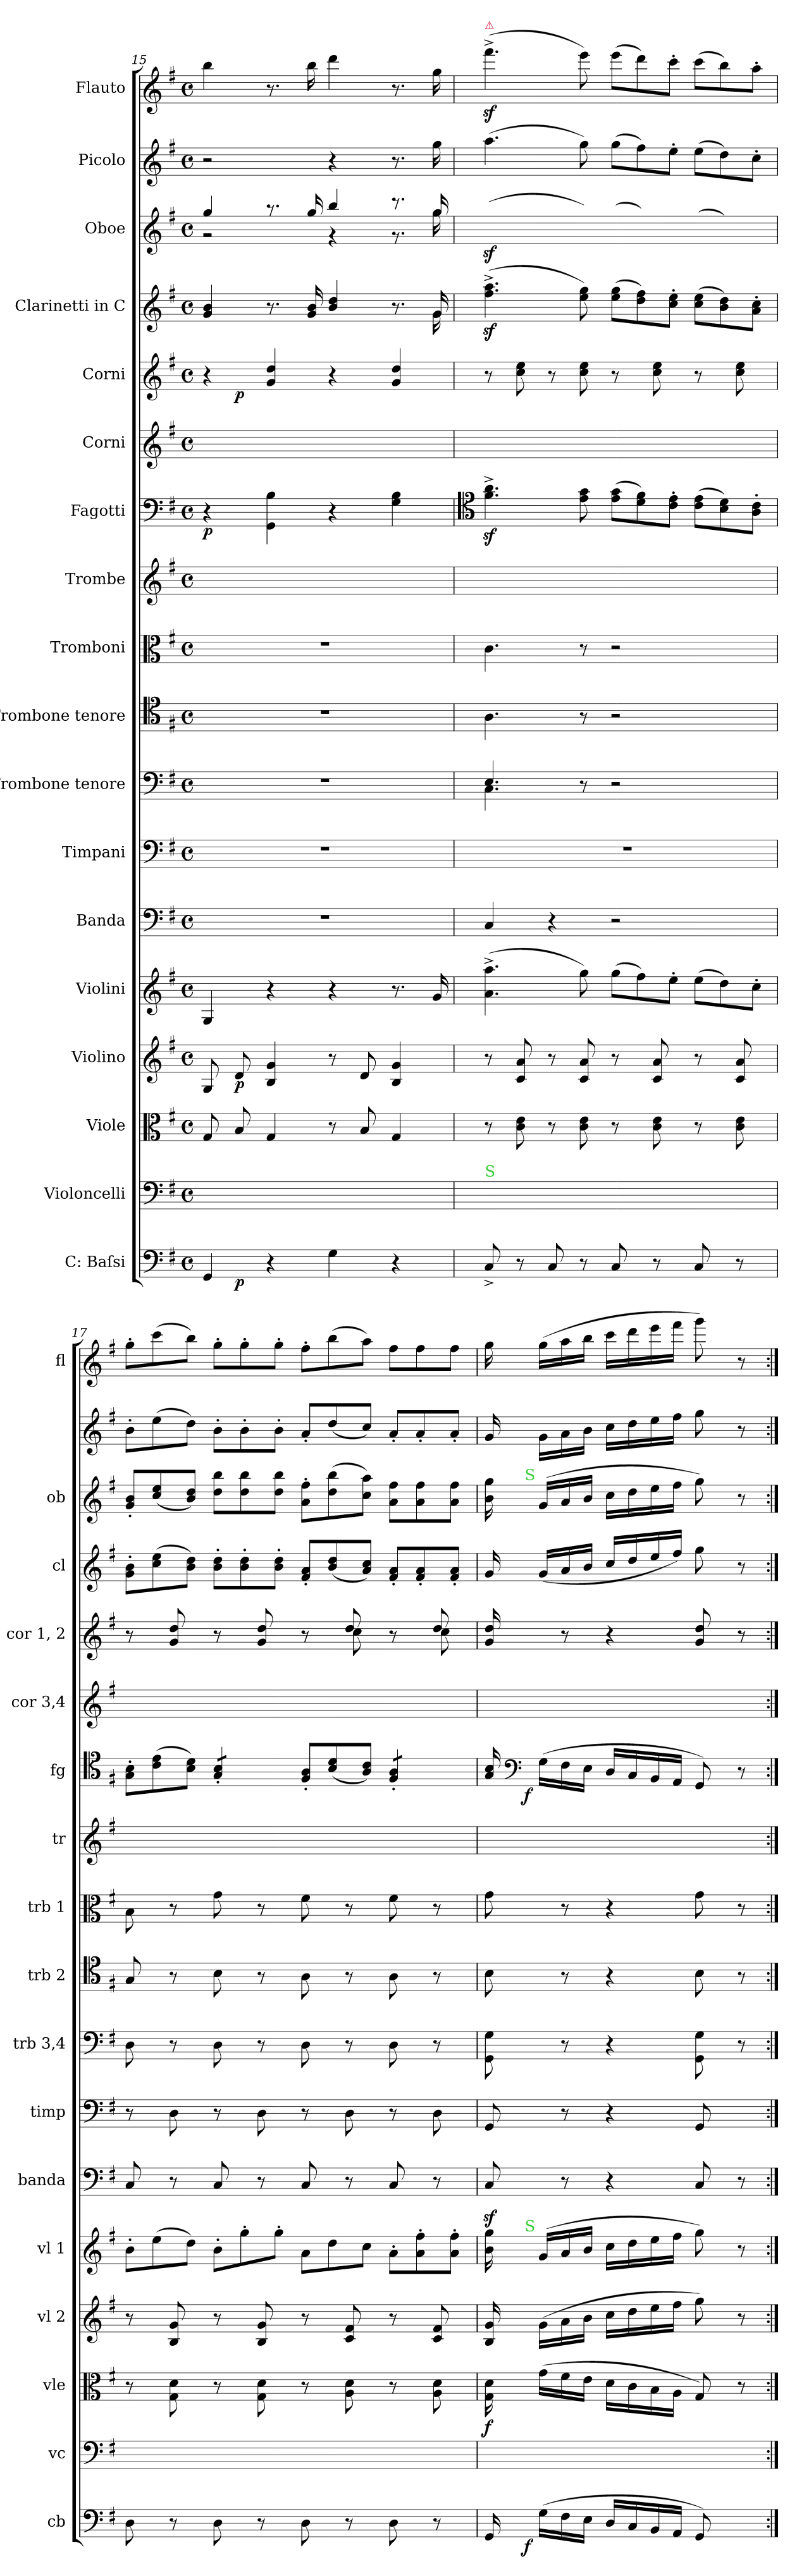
**kern	**dynam	**kern	**kern	**dynam	**kern	**dynam	**kern	**kern	**kern	**kern	**kern	**kern	**kern	**kern	**dynam	**kern	**kern	**dynam	**kern	**kern	**kern	**kern
*part18	*part18	*part17	*part16	*part16	*part15	*part15	*part14	*part13	*part12	*part11	*part10	*part9	*part8	*part7	*part7	*part6	*part5	*part5	*part4	*part3	*part2	*part1
*staff18	*staff18	*staff17	*staff16	*staff16	*staff15	*staff15	*staff14	*staff13	*staff12	*staff11	*staff10	*staff9	*staff8	*staff7	*staff7	*staff6	*staff5	*staff5	*staff4	*staff3	*staff2	*staff1
*I"C: Baſsi	*	*I"Violoncelli	*I"Viole	*	*I"Violino	*	*I"Violini	*I"Banda	*I"Timpani	*I"Trombone tenore	*I"Trombone tenore	*I"Tromboni	*I"Trombe	*I"Fagotti	*	*I"Corni	*I" Corni	*	*I"Clarinetti in C	*I"Oboe	*I"Picolo	*I"Flauto
*I'cb	*	*I'vc	*I'vle	*	*I'vl 2	*	*I'vl 1	*I'banda	*I'timp	*I'trb 3,4	*I'trb 2	*I'trb 1	*I'tr	*I'fg	*	*I'cor 3,4	*I'cor 1, 2	*	*I'cl	*I'ob	*	*I'fl
*clefF4	*	*clefF4	*clefC3	*	*clefG2	*	*clefG2	*clefF4	*clefF4	*clefF4	*clefC4	*clefC3	*clefG2	*clefF4	*	*clefG2	*clefG2	*	*clefG2	*clefG2	*clefG2	*clefG2
*k[f#]	*	*k[f#]	*k[f#]	*	*k[f#]	*	*k[f#]	*k[f#]	*k[f#]	*k[f#]	*k[f#]	*k[f#]	*k[f#]	*k[f#]	*	*k[f#]	*k[f#]	*	*k[f#]	*k[f#]	*k[f#]	*k[f#]
*M4/4	*	*M4/4	*M4/4	*	*M4/4	*	*M4/4	*M4/4	*M4/4	*M4/4	*M4/4	*M4/4	*M4/4	*M4/4	*	*M4/4	*M4/4	*	*M4/4	*M4/4	*M4/4	*M4/4
*met(c)	*	*met(c)	*met(c)	*	*met(c)	*	*met(c)	*met(c)	*met(c)	*met(c)	*met(c)	*met(c)	*met(c)	*met(c)	*	*met(c)	*met(c)	*	*met(c)	*met(c)	*met(c)	*met(c)
=15	=15	=15	=15	=15	=15	=15	=15	=15	=15	=15	=15	=15	=15	=15	=15	=15	=15	=15	=15	=15	=15	=15
*^	*	*	*	*	*	*	*	*	*	*	*	*	*	*	*	*	*^	*	*^	*^	*	*
4GG/	8ryy	.	4GG/yy	8G/	.	8G/	.	4G/	1r	1r	1r	1r	1r	1ryy	4r	p	1ryy	4r	8ryy	.	4g/ 4b/	2ryy	4gg/	2r	2r	4bb\
.	2..ryy	p	.	8B/	.	8d/	p	.	.	.	.	.	.	.	.	.	.	.	2..ryy	p	.	.	.	.	.	.
4r	.	.	4ryy	4G/	.	4B/ 4g/	.	4r	.	.	.	.	.	.	4GG\ 4B\	.	.	4g/ 4dd/	.	.	8.r	.	8.r	.	.	8.r
.	.	.	.	.	.	.	.	.	.	.	.	.	.	.	.	.	.	.	.	.	16g/ 16b/	.	16gg/	.	.	16bb\
4G\	.	.	4G\yy	8r	.	8r	.	4r	.	.	.	.	.	.	4r	.	.	4r	.	.	4b/ 4dd/	4ryy	4bb/	4r	4r	4ddd\
.	.	.	.	8B/	.	8d/	.	.	.	.	.	.	.	.	.	.	.	.	.	.	.	.	.	.	.	.
4r	.	.	4ryy	4G/	.	4B/ 4g/	.	8.r	.	.	.	.	.	.	4G\ 4B\	.	.	4g/ 4dd/	.	.	8.r	8.ryy	8.r	8.r	8.r	8.r
.	.	.	.	.	.	.	.	16g/	.	.	.	.	.	.	.	.	.	.	.	.	16g/	16g\	16gg/	16gg\	16gg\	16gg\
*	*	*	*	*	*	*	*	*	*	*	*	*	*	*	*	*	*	*v	*v	*	*	*	*v	*v	*	*
*v	*v	*	*	*	*	*	*	*	*	*	*	*	*	*	*	*	*	*	*	*v	*v	*	*	*
=16	=16	=16	=16	=16	=16	=16	=16	=16	=16	=16	=16	=16	=16	=16	=16	=16	=16	=16	=16	=16	=16	=16
*	*	*	*	*	*	*	*	*	*	*	*	*	*	*clefC4	*	*	*	*	*	*	*	*
*^	*	*	*	*	*	*	*	*	*	*^	*	*	*	*	*	*	*^	*	*^	*^	*	*
!	!	!	!	!	!	!	!	!	!	!	!	!	!	!	!	!	!	!	!	!	!	!	!	!	!	!	!LO:TX:a:color=crimson:t=⚠
!	!	!	!	!	!	!	!	!	!	!	!	!	!	!	!	!	!	!	!	!	!	!	!	!LO:TX:a:t=Col Clarinetti	!	!	!
!	!	!	!	!	!	!	!	!	!	!	!	!	!	!	!	!	!	!	!	!	!	!	!	!LO:TX:a:color=limegreen:t=S	!	!	!
!	!	!	!	!	!	!	!	!	!	!	!	!	!	!	!	!	!	!	!	!	!	!	!	!LO:TX:a:color=crimson:t=⚠	!	!	!
!	!	!	!	!	!	!	!	!	!	!	!	!	!	!	!	!	!	!	!	!	!	!LO:TX:a:color=crimson:t=⚠	!	!	!	!	!
!	!	!	!LO:TX:a:color=limegreen:t=S	!	!	!	!	!	!	!	!	!	!	!	!	!	!	!	!	!	!	!	!	!	!	!	!
*	*	*	*	*	*	*	*	*	*	*	*	*	*	*	*	*	*	*	*v	*v	*	*	*	*v	*v	*	*
*v	*v	*	*	*	*	*	*	*	*	*	*	*	*	*	*	*	*	*	*	*	*v	*v	*	*	*
8C^/	.	8C^/yy	8r	.	8r	.	(4.a^<\ 4.aa^<\	4C/	1r	4.E/	4.C\	4.A\	4.c\	1ryy	4.f#z^\ 4.az^\	.	1ryy	8r	.	(4.ff#z^<\ 4.aaz^<\	(4.ff#yyz^<\ 4.aayyz^<\	(4.aa\	(4.fff#z^<\
8r	.	8ryy	8c\ 8e\	.	8c/ 8a/	.	.	.	.	.	.	.	.	.	.	.	.	8cc\ 8ee\	.	.	.	.	.
8C/	.	8C/yy	8r	.	8r	.	.	4r	.	.	.	.	.	.	.	.	.	8r	.	.	.	.	.
8r	.	8ryy	8c\ 8e\	.	8c/ 8a/	.	8gg\)	.	.	8r	8ryy	8r	8r	.	8e\ 8g\	.	.	8cc\ 8ee\	.	8ee\ 8gg\)	8eeyy\ 8ggyy\)	8gg\)	8eee\)
*	*	*	*	*	*	*	*Xtuplet	*	*	*	*	*	*	*	*Xtuplet	*	*	*	*	*Xtuplet	*Xtuplet	*Xtuplet	*Xtuplet
8C/	.	8C/yy	8r	.	8r	.	(12gg\L	2r	.	2r	2ryy	2r	2r	.	(12e\ 12g\L	.	.	8r	.	(12ee\ 12gg\L	(12eeyy\ 12ggyy\L	(12gg\L	(12eee\L
.	.	.	.	.	.	.	12ff#\)	.	.	.	.	.	.	.	12d\ 12f#\)	.	.	.	.	12dd\ 12ff#\)	12ddyy\ 12ff#yy\)	12ff#\)	12ddd\)
8r	.	8ryy	8c\ 8e\	.	8c/ 8a/	.	.	.	.	.	.	.	.	.	.	.	.	8cc\ 8ee\	.	.	.	.	.
.	.	.	.	.	.	.	12ee'\J	.	.	.	.	.	.	.	12c'\ 12e'\J	.	.	.	.	12cc'\ 12ee'\J	12ccyy'\ 12eeyy'\J	12ee'\J	12ccc'\J
8C/	.	8C/yy	8r	.	8r	.	(12ee\L	.	.	.	.	.	.	.	(12c\ 12e\L	.	.	8r	.	(12cc\ 12ee\L	(12ccyy\ 12eeyy\L	(12ee\L	(12ccc\L
.	.	.	.	.	.	.	12dd\)	.	.	.	.	.	.	.	12B\ 12d\)	.	.	.	.	12b\ 12dd\)	12byy\ 12ddyy\)	12dd\)	12bb\)
8r	.	8ryy	8c\ 8e\	.	8c/ 8a/	.	.	.	.	.	.	.	.	.	.	.	.	8cc\ 8ee\	.	.	.	.	.
.	.	.	.	.	.	.	12cc'\J	.	.	.	.	.	.	.	12A'\ 12c'\J	.	.	.	.	12a'\ 12cc'\J	12ayy'\ 12ccyy'\J	12cc'\J	12aa'\J
*	*	*	*	*	*	*	*	*	*	*v	*v	*	*	*	*	*	*	*	*	*	*	*	*
=17	=17	=17	=17	=17	=17	=17	=17	=17	=17	=17	=17	=17	=17	=17	=17	=17	=17	=17	=17	=17	=17	=17
*	*	*	*	*	*	*	*	*	*	*	*	*	*	*	*	*	*^	*	*	*	*	*
8D\	.	8D\yy	8r	.	8r	.	12b'\L	8C/	8r	8D\	8G/	8B\	1ryy	12G'\ 12B'\L	.	1ryy	8r	2ryy	.	12g'\ 12b'\L	12g'/ 12b'/L	12b'\L	12gg'\L
.	.	.	.	.	.	.	(12ee\	.	.	.	.	.	.	(12c\ 12e\	.	.	.	.	.	(12cc\ 12ee\	(12cc/ 12ee/	(12ee\	(12ccc\
8r	.	8ryy	8G\ 8d\	.	8B/ 8g/	.	.	8r	8D\	8r	8r	8r	.	.	.	.	8g/ 8dd/	.	.	.	.	.	.
.	.	.	.	.	.	.	12dd\J)	.	.	.	.	.	.	12B\ 12d\J)	.	.	.	.	.	12b\ 12dd\J)	12b/ 12dd/J)	12dd\J)	12bb\J)
*	*	*	*	*	*	*	*	*	*	*	*	*	*	*tremolo	*	*	*	*	*	*	*	*	*
8D\	.	8D\yy	8r	.	8r	.	12b'\L	8C/	8r	8D\	8B\	8g\	.	8G'/ 8B'/L	.	.	8r	.	.	12b'\ 12dd'\L	12dd\ 12bb\L	12b'\L	12gg'\L
.	.	.	.	.	.	.	12gg'\	.	.	.	.	.	.	.	.	.	.	.	.	12b'\ 12dd'\	12dd\ 12bb\	12b'\	12gg'\
8r	.	8ryy	8G\ 8d\	.	8B/ 8g/	.	.	8r	8D\	8r	8r	8r	.	8G'/ 8B'/J	.	.	8g/ 8dd/	.	.	.	.	.	.
*	*	*	*	*	*	*	*	*	*	*	*	*	*	*Xtremolo	*	*	*	*	*	*	*	*	*
.	.	.	.	.	.	.	12gg'\J	.	.	.	.	.	.	.	.	.	.	.	.	12b'\ 12dd'\J	12dd\ 12bb\J	12b'\J	12gg'\J
8D\	.	8D\yy	8r	.	8r	.	12a\L	8C/	8r	8D\	8A\	8f#\	.	12F#'/ 12A'/L	.	.	8r	8ryy	.	12f#'/ 12a'/L	12a'\ 12ff#'\L	12a'/L	12ff#'\L
.	.	.	.	.	.	.	12dd\	.	.	.	.	.	.	(12B/ 12d/	.	.	.	.	.	(12b/ 12dd/	(12dd\ 12bb\	(12dd/	(12bb\
8r	.	8ryy	8A\ 8d\	.	8c/ 8f#/	.	.	8r	8D\	8r	8r	8r	.	.	.	.	8dd/	8cc\	.	.	.	.	.
.	.	.	.	.	.	.	12cc\J	.	.	.	.	.	.	12A/ 12c/J)	.	.	.	.	.	12a/ 12cc/J)	12cc\ 12aa\J)	12cc/J)	12aa\J)
*	*	*	*	*	*	*	*	*	*	*	*	*	*	*tremolo	*	*	*	*	*	*	*	*	*
8D\	.	8D\yy	8r	.	8r	.	12a'\L	8C/	8r	8D\	8A\	8f#\	.	8F#'/ 8A'/L	.	.	8r	8ryy	.	12f#'/ 12a'/L	12a\ 12ff#\L	12a'/L	12ff#\L
.	.	.	.	.	.	.	12a'\ 12ff#'\	.	.	.	.	.	.	.	.	.	.	.	.	12f#'/ 12a'/	12a\ 12ff#\	12a'/	12ff#\
8r	.	8ryy	8A\ 8d\	.	8c/ 8f#/	.	.	8r	8D\	8r	8r	8r	.	8F#'/ 8A'/J	.	.	8dd/	8cc\	.	.	.	.	.
*	*	*	*	*	*	*	*	*	*	*	*	*	*	*Xtremolo	*	*	*	*	*	*	*	*	*
.	.	.	.	.	.	.	12a'\ 12ff#'\J	.	.	.	.	.	.	.	.	.	.	.	.	12f#'/ 12a'/J	12a\ 12ff#\J	12a'/J	12ff#\J
*	*	*	*	*	*	*	*	*	*	*	*	*	*	*	*	*	*v	*v	*	*	*	*	*
=18	=18	=18	=18	=18	=18	=18	=18	=18	=18	=18	=18	=18	=18	=18	=18	=18	=18	=18	=18	=18	=18	=18
*^	*	*	*	*	*	*	*^	*	*	*	*	*	*	*^	*	*	*	*	*	*^	*	*
16GG/	32ryy	.	16GG/yy	16G\ 16d\	f	16B/ 16g/	.	16bz\ 16ggz\	32ryy	8C/	8GG/	8GG\ 8G\	8B\	8g\	2ryy	16G/ 16B/	32ryy	.	2ryy	16g/ 16dd/	.	16g/	16b\ 16gg\	32ryy	16g/	16gg\
*	*	*	*	*	*	*	*	*	*	*	*	*	*	*	*	*clefF4	*	*	*	*	*	*	*	*	*	*
!	!	!	!	!	!	!	!	!	!	!	!	!	!	!	!	!	!	!	!	!	!	!	!	!LO:TX:a:color=limegreen:t=S	!	!
!	!	!	!	!	!	!	!	!	!LO:TX:a:color=limegreen:t=S	!	!	!	!	!	!	!	!	!	!	!	!	!	!	!	!	!
.	2ryy	f	.	.	.	.	.	.	2ryy	.	.	.	.	.	.	.	2ryy	f	.	.	.	.	.	2ryy	.	.
(16G\LL	.	.	(16G\LLyy	(16g\LL	.	(16g\LL	.	(16g/LL	.	.	.	.	.	.	.	(16G\LL	.	.	.	16ryy	.	(16g/LL	(16g/LL	.	16g\LL	(16gg\LL
16F#\	.	.	16F#\yy	16f#\	.	16a\	.	16a/	.	8r	8r	8r	8r	8r	.	16F#\	.	.	.	8r	.	16a/	16a/	.	16a\	16aa\
16E\JJ	.	.	16E\JJyy	16e\JJ	.	16b\JJ	.	16b/JJ	.	.	.	.	.	.	.	16E\JJ	.	.	.	.	.	16b/JJ	16b/JJ	.	16b\JJ	16bb\JJ
16D/LL	.	.	16D/LLyy	16d\LL	.	16cc\LL	.	16cc\LL	.	4r	4r	4r	4r	4r	.	16D/LL	.	.	.	4r	.	16cc/LL	16cc\LL	.	16cc\LL	16ccc\LL
16C/	.	.	16C/yy	16c\	.	16dd\	.	16dd\	.	.	.	.	.	.	.	16C/	.	.	.	.	.	16dd/	16dd\	.	16dd\	16ddd\
16BB/	.	.	16BB/yy	16B\	.	16ee\	.	16ee\	.	.	.	.	.	.	.	16BB/	.	.	.	.	.	16ee/	16ee\	.	16ee\	16eee\
16AA/JJ	.	.	16AA/JJyy	16A\JJ	.	16ff#\JJ	.	16ff#\JJ	.	.	.	.	.	.	.	16AA/JJ	.	.	.	.	.	16ff#/JJ)	16ff#\JJ	.	16ff#\JJ	16fff#\JJ
8GG/)	.	.	8GG/yy)	8G/)	.	8gg\)	.	8gg\)	.	8C/	8GG/	8GG\ 8G\	8B\	8g\	4ryy	8GG/)	.	.	4ryy	8g/ 8dd/	.	8gg\	8gg\)	.	8gg\	8ggg\)
.	8..ryy	.	.	.	.	.	.	.	8..ryy	.	.	.	.	.	.	.	8..ryy	.	.	.	.	.	.	8..ryy	.	.
8ryy	.	.	8ryy	8r	.	8r	.	8r	.	8r	8ryy	8r	8r	8r	.	8r	.	.	.	8r	.	8r	8r	.	8r	8r
*v	*v	*	*	*	*	*	*	*v	*v	*	*	*	*	*	*	*v	*v	*	*	*	*	*	*v	*v	*	*
=:|!	=:|!	=:|!	=:|!	=:|!	=:|!	=:|!	=:|!	=:|!	=:|!	=:|!	=:|!	=:|!	=:|!	=:|!	=:|!	=:|!	=:|!	=:|!	=:|!	=:|!	=:|!	=:|!
*-	*-	*-	*-	*-	*-	*-	*-	*-	*-	*-	*-	*-	*-	*-	*-	*-	*-	*-	*-	*-	*-	*-
